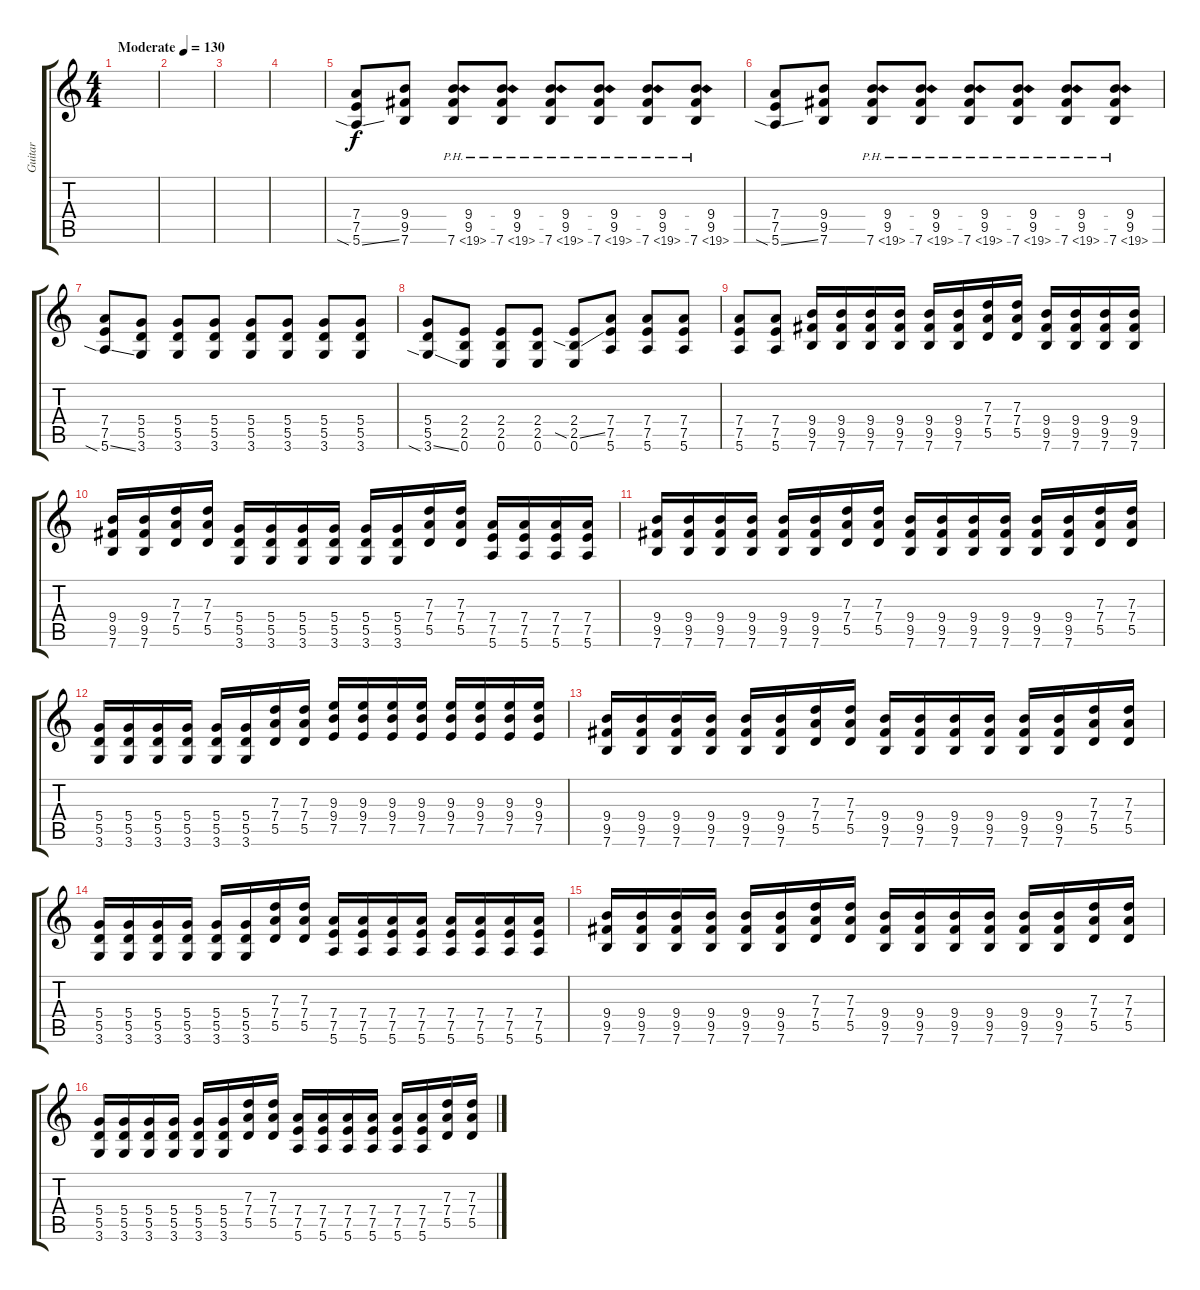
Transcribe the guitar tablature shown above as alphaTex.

\track ("Guitar" "Guitar") {instrument distortionguitar}
\staff {score tabs}
\tuning (E4 B3 G3 D3 A2 E2) {hide}
\ts (4 4)
\tempo (130 "Moderate")
\clef g2
\ks c
|
|
|
|
(7.4 7.5 5.6{sia ss}).8 (9.4 9.5 7.6).8 (9.4 9.5 7.6{ph 12}).8 (9.4 9.5 7.6{ph 12}).8 (9.4 9.5 7.6{ph 12}).8 (9.4 9.5 7.6{ph 12}).8 (9.4 9.5 7.6{ph 12}).8 (9.4 9.5 7.6{ph 12}).8 |
(7.4 7.5 5.6{sia ss}).8 (9.4 9.5 7.6).8 (9.4 9.5 7.6{ph 12}).8 (9.4 9.5 7.6{ph 12}).8 (9.4 9.5 7.6{ph 12}).8 (9.4 9.5 7.6{ph 12}).8 (9.4 9.5 7.6{ph 12}).8 (9.4 9.5 7.6{ph 12}).8 |
(7.4 7.5 5.6{sia ss}).8 (5.4 5.5 3.6).8 (5.4 5.5 3.6).8 (5.4 5.5 3.6).8 (5.4 5.5 3.6).8 (5.4 5.5 3.6).8 (5.4 5.5 3.6).8 (5.4 5.5 3.6).8 |
(5.4 5.5 3.6{sia ss}).8 (2.4 2.5 0.6).8 (2.4 2.5 0.6).8 (2.4 2.5 0.6).8 (2.4 2.5{sia ss} 0.6).8 (7.4 7.5 5.6).8 (7.4 7.5 5.6).8 (7.4 7.5 5.6).8 |
(7.4 7.5 5.6).8 (7.4 7.5 5.6).8 (9.4 9.5 7.6).16 (9.4 9.5 7.6).16 (9.4 9.5 7.6).16 (9.4 9.5 7.6).16 (9.4 9.5 7.6).16 (9.4 9.5 7.6).16 (7.3 7.4 5.5).16 (7.3 7.4 5.5).16 (9.4 9.5 7.6).16 (9.4 9.5 7.6).16 (9.4 9.5 7.6).16 (9.4 9.5 7.6).16 |
(9.4 9.5 7.6).16 (9.4 9.5 7.6).16 (7.3 7.4 5.5).16 (7.3 7.4 5.5).16 (5.4 5.5 3.6).16 (5.4 5.5 3.6).16 (5.4 5.5 3.6).16 (5.4 5.5 3.6).16 (5.4 5.5 3.6).16 (5.4 5.5 3.6).16 (7.3 7.4 5.5).16 (7.3 7.4 5.5).16 (7.4 7.5 5.6).16 (7.4 7.5 5.6).16 (7.4 7.5 5.6).16 (7.4 7.5 5.6).16 |
(9.4 9.5 7.6).16 (9.4 9.5 7.6).16 (9.4 9.5 7.6).16 (9.4 9.5 7.6).16 (9.4 9.5 7.6).16 (9.4 9.5 7.6).16 (7.3 7.4 5.5).16 (7.3 7.4 5.5).16 (9.4 9.5 7.6).16 (9.4 9.5 7.6).16 (9.4 9.5 7.6).16 (9.4 9.5 7.6).16 (9.4 9.5 7.6).16 (9.4 9.5 7.6).16 (7.3 7.4 5.5).16 (7.3 7.4 5.5).16 |
(5.4 5.5 3.6).16 (5.4 5.5 3.6).16 (5.4 5.5 3.6).16 (5.4 5.5 3.6).16 (5.4 5.5 3.6).16 (5.4 5.5 3.6).16 (7.3 7.4 5.5).16 (7.3 7.4 5.5).16 (9.3 9.4 7.5).16 (9.3 9.4 7.5).16 (9.3 9.4 7.5).16 (9.3 9.4 7.5).16 (9.3 9.4 7.5).16 (9.3 9.4 7.5).16 (9.3 9.4 7.5).16 (9.3 9.4 7.5).16 |
(9.4 9.5 7.6).16 (9.4 9.5 7.6).16 (9.4 9.5 7.6).16 (9.4 9.5 7.6).16 (9.4 9.5 7.6).16 (9.4 9.5 7.6).16 (7.3 7.4 5.5).16 (7.3 7.4 5.5).16 (9.4 9.5 7.6).16 (9.4 9.5 7.6).16 (9.4 9.5 7.6).16 (9.4 9.5 7.6).16 (9.4 9.5 7.6).16 (9.4 9.5 7.6).16 (7.3 7.4 5.5).16 (7.3 7.4 5.5).16 |
(5.4 5.5 3.6).16 (5.4 5.5 3.6).16 (5.4 5.5 3.6).16 (5.4 5.5 3.6).16 (5.4 5.5 3.6).16 (5.4 5.5 3.6).16 (7.3 7.4 5.5).16 (7.3 7.4 5.5).16 (7.4 7.5 5.6).16 (7.4 7.5 5.6).16 (7.4 7.5 5.6).16 (7.4 7.5 5.6).16 (7.4 7.5 5.6).16 (7.4 7.5 5.6).16 (7.4 7.5 5.6).16 (7.4 7.5 5.6).16 |
(9.4 9.5 7.6).16 (9.4 9.5 7.6).16 (9.4 9.5 7.6).16 (9.4 9.5 7.6).16 (9.4 9.5 7.6).16 (9.4 9.5 7.6).16 (7.3 7.4 5.5).16 (7.3 7.4 5.5).16 (9.4 9.5 7.6).16 (9.4 9.5 7.6).16 (9.4 9.5 7.6).16 (9.4 9.5 7.6).16 (9.4 9.5 7.6).16 (9.4 9.5 7.6).16 (7.3 7.4 5.5).16 (7.3 7.4 5.5).16 |
(5.4 5.5 3.6).16 (5.4 5.5 3.6).16 (5.4 5.5 3.6).16 (5.4 5.5 3.6).16 (5.4 5.5 3.6).16 (5.4 5.5 3.6).16 (7.3 7.4 5.5).16 (7.3 7.4 5.5).16 (7.4 7.5 5.6).16 (7.4 7.5 5.6).16 (7.4 7.5 5.6).16 (7.4 7.5 5.6).16 (7.4 7.5 5.6).16 (7.4 7.5 5.6).16 (7.3 7.4 5.5).16 (7.3 7.4 5.5).16
